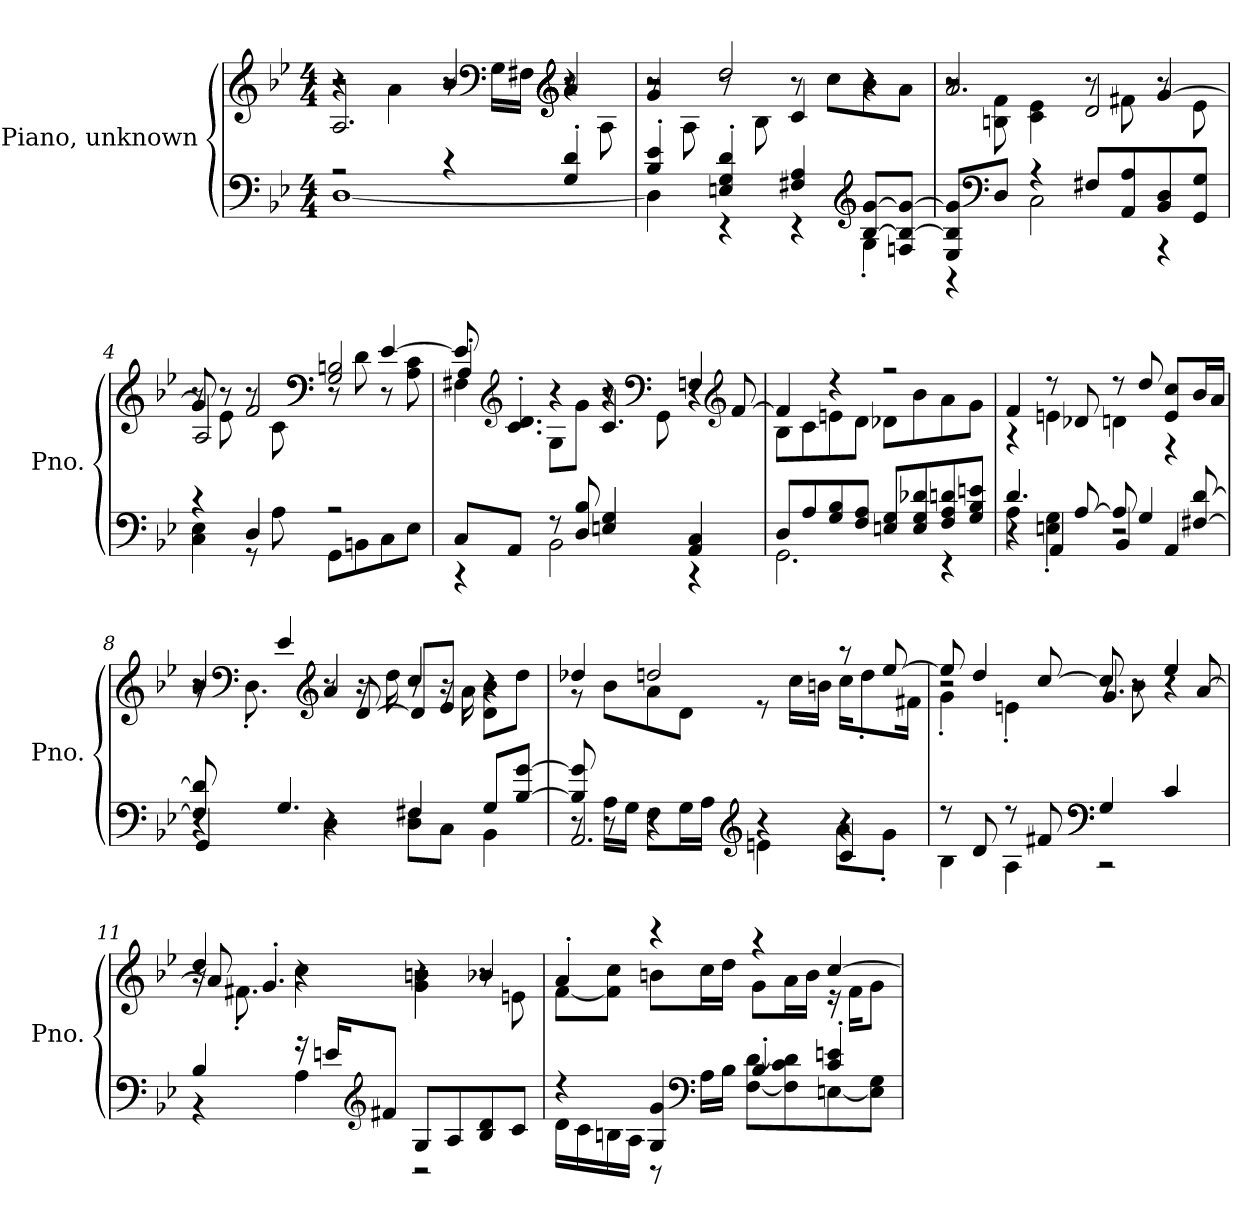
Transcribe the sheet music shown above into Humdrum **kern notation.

**kern	**kern
*part1	*part1
*staff2	*staff1
*I"Piano, unknown	*
*I'Pno.	*
*clefF4	*clefG2
*k[b-e-]	*k[b-e-]
*M4/4	*M4/4
*MM120	*MM120
=1	=1
*^	*^
*	*	*	*^
2r	[1D	2r	4r	2.A/
.	.	.	4a\	.
4r	.	4b-/	8r	.
*	*	*clefF4	*	*
.	.	.	16G\LL	.
.	.	.	16F#X\JJ	.
*	*	*clefG2	*	*
4G/' 4d/'	.	4a/	8r	4r
.	.	.	8A\	.
=2	=2	=2	=2	=2
4B-/' 4e-/'	4D\]	4g/	8r	2r
.	.	.	8A\	.
4En/' 4G/' 4d/'	4r	2dd/	8r	.
.	.	.	8B-\	.
4F#X/ 4A/	4r	.	8r	4c/
.	.	.	8cc\L	.
*clefG2	*	*	*	*
[8B-/ [8g/L	4G'\	4r	8b-\	4r
8Fn/ 8B-/_ 8g/_J	.	.	8a\J	.
=3	=3	=3	=3	=3
8E-/ 8B-/] 8g/]L	4r	2.a/	8r	2r
*clefF4	*	*	*	*
8D/J	.	.	8Bn\ 8f\	.
4r	2C\	.	4c\ 4e-\	.
8F#X/L	.	.	8r	2d/
8AA/ 8A/	.	.	8f#X\	.
8BB-/ 8D/	4r	[4g/	8r	.
8GG/ 8G/J	.	.	8e-\	.
!!LO:LB:g=z	!!	!!
=4	=4	=4	=4	=4
4r	4C\ 4E-\	8g/]	8r	2A/
.	.	8r	8e-\	.
4D/	8r	2f/	8r	.
.	8A\	.	8c\	.
*	*	*clefF4	*	*
2r	8GG\L	.	8r	2G/ 2Bn/
.	8BBn\	.	8d\	.
.	8C\	[4e-/	8r	.
.	8E-\J	.	8A\ 8c\	.
=5	=5	=5	=5	=5
8C/L	4r	8e-/]	4F#X\	4A'/
*	*	*clefG2	*	*
8AA/J	.	4.c/' 4.d/'	.	.
8r	2BB-\	.	8G\L	4r
8D/ 8B-/	.	.	8g\J	.
4En/ 4G/	.	4.c/	8r	4r
*	*	*clefF4	*	*
.	.	.	8GG\	.
4AA/ 4C/	4r	.	4r	4Fn/
*	*	*clefG2	*	*
.	.	[8f/	.	.
*	*	*	*v	*v
=6	=6	=6	=6
8D/L	2.GG\	4f/]	8B-\L
8A/	.	.	8c\
8G/ 8B-/	.	4r	8en\
8F/ 8A/J	.	.	8d\J
8En/ 8G/L	.	2r	8d-X\L
8E/ 8G/ 8d-X/	.	.	8b-\
8F/ 8A/ 8dn/	4r	.	8a\
8G/ 8B-/ 8en/J	.	.	8g\J
!!LO:LB:g=z	!!
=7	=7	=7	=7
*	*^	*	*
4.d/	4A\	4r	4f/	4r
.	4En\' 4G\'	4AA/	8r	4en\
[8A/	.	.	8d-X/	.
8A/]	2r	4BB-/	8r	4dn\
4G/	.	.	8dd/	.
.	.	4AA/	8e/ 8cc/L	4r
[8F#X/ [8d/	.	.	16b-/L	.
.	.	.	16a/JJ	.
=8	=8	=8	=8	=8
*	*	*	*	*^
8F#/] 8d/]	4r	4GG/	4b-/	16r	8r
*	*	*	*clefF4	*	*
.	.	.	.	8.D'\	.
4.G/	.	.	.	.	4e-/
*	*	*	*clefG2	*	*
.	4D\	4r	4a/	8r	.
.	.	.	.	16r	[8d/
.	.	.	.	16dd\	.
4F#X/	8D\L	2r	4cc/	8r	8d/L]
.	8C\J	.	.	16r	8e-/J
.	.	.	.	16a\	.
8G/L	4BB-\	.	4r	8d\ 8b-\L	4r
[8B-/ [8g/J	.	.	.	8dd\J	.
*	*	*	*	*v	*v
!!LO:LB:g=z
=9	=9	=9	=9	=9
8B-/] 8g/]	8r	2.AA/	4dd-X/	8r
8r	16A\LL	.	.	8b-\L
.	16G\JJ	.	.	.
4r	8F\L	.	2ddn/	8a\
.	16G\L	.	.	8d\J
.	16A\JJ	.	.	.
*clefG2	*	*	*	*
4r	4en\	.	.	8r
.	.	.	.	16cc\LL
.	.	.	.	16bn\JJ
4c/	8a\L	4r	8r	16cc\KL
.	.	.	.	8dd'\
.	8g'\J	.	[8ee-/	.
.	.	.	.	16f#X\Jk
*	*v	*v	*	*
=10	=10	=10	=10
*	*	*	*^
8r	4B-\	8ee-/]	4g'\	2r
8d/	.	4dd/	.	.
8r	4A\	.	4en'\	.
8f#X/	.	[8cc/	.	.
*clefF4	*	*	*	*
4G/	2r	8cc/]	8r	4.g/
.	.	8r	8b-\	.
4c/	.	4ee-/	4r	.
.	.	.	.	[8a/
!!LO:LB:g=z	!!	!!
=11	=11	=11	=11	=11
4B-/	4r	4dd/	16r	8a/]
.	.	.	8.f#X'\	.
.	.	.	.	4.g'/
16r	4A\	4r	4cc\	.
16en/KL	.	.	.	.
*clefG2	*	*	*	*
8f#X/J	.	.	.	.
8G/L	2r	2r	4g\ 4bn\	4r
8A/	.	.	.	.
8B-/ 8d/	.	.	8r	4b-X/
8c/J	.	.	8en\	.
*	*	*	*v	*v
=12	=12	=12	=12
4r	16d\LL	4a'/	[8f\L
.	16c\	.	.
.	16Bn\	.	8f\] 8cc\J
.	16A\JJ	.	.
4G/ 4g/	8r	4r	8bn\L
*clefF4	*	*	*
.	16A\LL	.	16cc\L
.	16B\JJ	.	16dd\JJ
4B'/	[8F\ [8d\L	4r	8g\L
.	8F\] 8c\ 8d\]	.	16a\L
.	.	.	16b\JJ
4c/' 4en/'	[8En\	[4cc/	16r
.	.	.	16f\KL
.	8E\] 8G\J	.	8g\J
*v	*v	*	*
*	*v	*v
=	=
*-	*-
